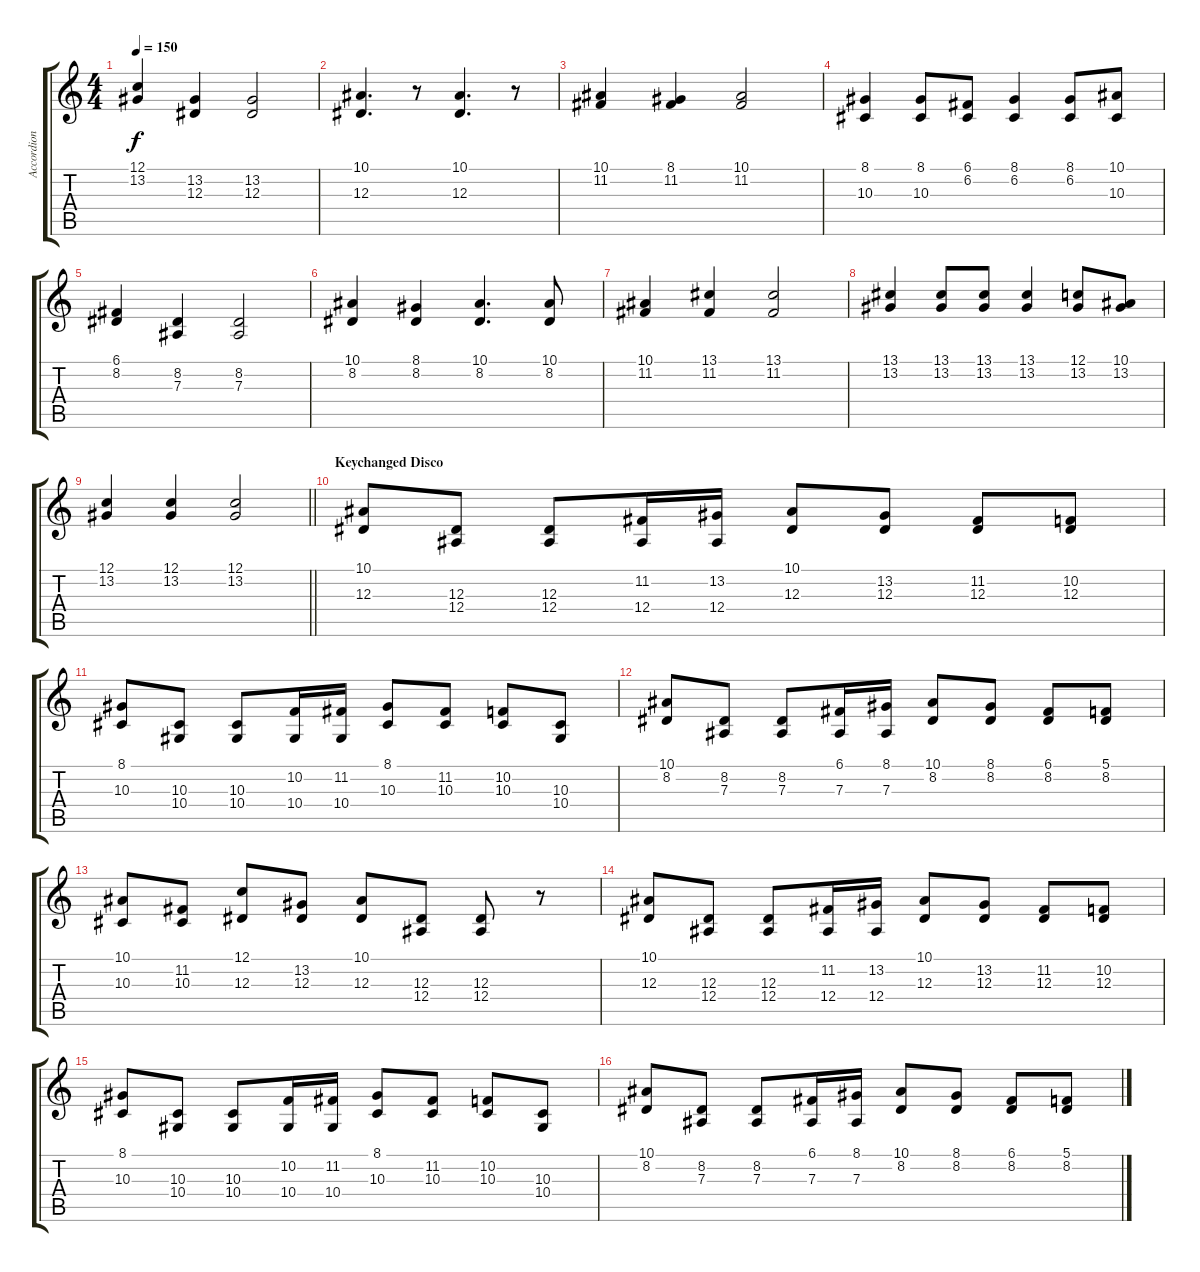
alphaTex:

\track ("Accordion" "Accordion") {instrument accordion}
\staff {score tabs}
\tuning (C4 G3 Eb3 Bb2 F2 C2) {hide}
\ts (4 4)
\tempo 150
\clef g2
\ks c
(12.1 13.2).4{dy f} (13.2 12.3).4 (13.2 12.3).2 |
(10.1 12.3).4{d} r.8 (10.1 12.3).4{d} r.8 |
(10.1 11.2).4 (8.1 11.2).4 (10.1 11.2).2 |
(8.1 10.3).4 (8.1 10.3).8 (6.1 6.2).8 (8.1 6.2).4 (8.1 6.2).8 (10.1 10.3).8 |
(6.1 8.2).4 (8.2 7.3).4 (8.2 7.3).2 |
(10.1 8.2).4 (8.1 8.2).4 (10.1 8.2).4{d} (10.1 8.2).8 |
(10.1 11.2).4 (13.1 11.2).4 (13.1 11.2).2 |
(13.1 13.2).4 (13.1 13.2).8 (13.1 13.2).8 (13.1 13.2).4 (12.1 13.2).8 (10.1 13.2).8 |
\barLineRight lightlight
(12.1 13.2).4 (12.1 13.2).4 (12.1 13.2).2 |
\section ("" "Keychanged Disco")
(10.1 12.3).8 (12.3 12.4).8 (12.3 12.4).8 (11.2 12.4).16 (13.2 12.4).16 (10.1 12.3).8 (13.2 12.3).8 (11.2 12.3).8 (10.2 12.3).8 |
(8.1 10.3).8 (10.3 10.4).8 (10.3 10.4).8 (10.2 10.4).16 (11.2 10.4).16 (8.1 10.3).8 (11.2 10.3).8 (10.2 10.3).8 (10.3 10.4).8 |
(10.1 8.2).8 (8.2 7.3).8 (8.2 7.3).8 (6.1 7.3).16 (8.1 7.3).16 (10.1 8.2).8 (8.1 8.2).8 (6.1 8.2).8 (5.1 8.2).8 |
(10.1 10.3).8 (11.2 10.3).8 (12.1 12.3).8 (13.2 12.3).8 (10.1 12.3).8 (12.3 12.4).8 (12.3 12.4).8 r.8 |
(10.1 12.3).8 (12.3 12.4).8 (12.3 12.4).8 (11.2 12.4).16 (13.2 12.4).16 (10.1 12.3).8 (13.2 12.3).8 (11.2 12.3).8 (10.2 12.3).8 |
(8.1 10.3).8 (10.3 10.4).8 (10.3 10.4).8 (10.2 10.4).16 (11.2 10.4).16 (8.1 10.3).8 (11.2 10.3).8 (10.2 10.3).8 (10.3 10.4).8 |
(10.1 8.2).8 (8.2 7.3).8 (8.2 7.3).8 (6.1 7.3).16 (8.1 7.3).16 (10.1 8.2).8 (8.1 8.2).8 (6.1 8.2).8 (5.1 8.2).8
